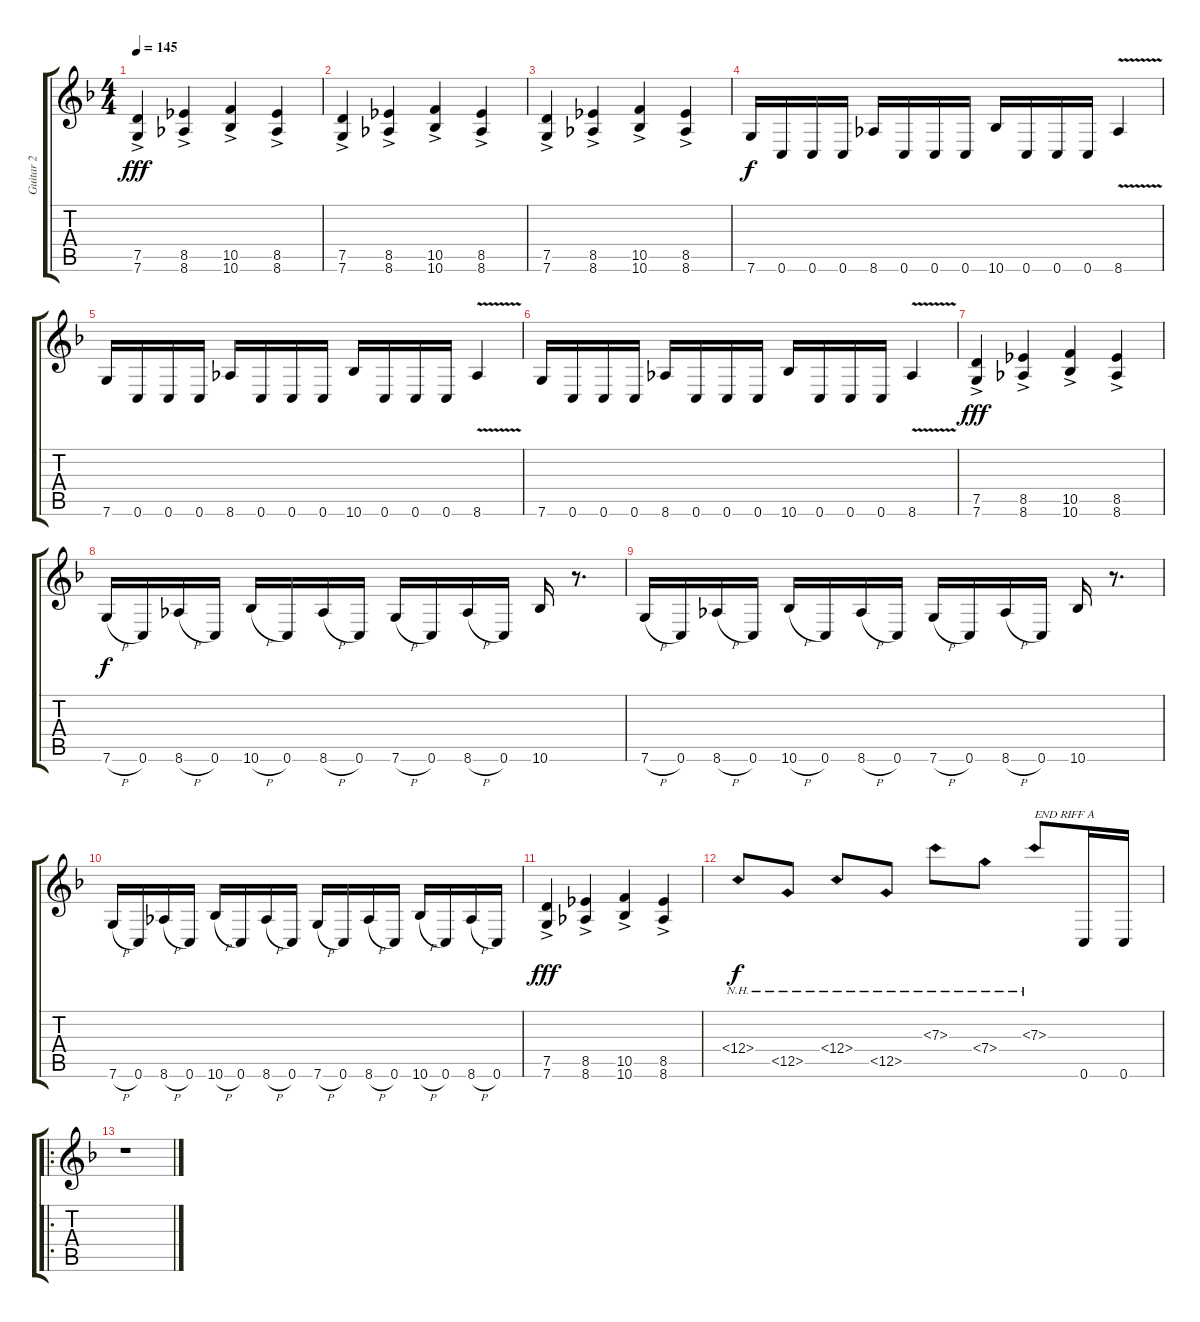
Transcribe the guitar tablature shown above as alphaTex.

\track ("Guitar 2" "Guitar 2") {instrument distortionguitar}
\staff {score tabs}
\tuning (D4 A3 F3 C3 G2 C2) {hide}
\ts (4 4)
\tempo 145
\clef g2
\ks f
(7.5{ac} 7.6{ac}).4{dy fff instrument distortionguitar} (8.5{ac} 8.6{ac}).4 (10.5{ac} 10.6{ac}).4 (8.5{ac} 8.6{ac}).4 |
(7.5{ac} 7.6{ac}).4 (8.5{ac} 8.6{ac}).4 (10.5{ac} 10.6{ac}).4 (8.5{ac} 8.6{ac}).4 |
(7.5{ac} 7.6{ac}).4 (8.5{ac} 8.6{ac}).4 (10.5{ac} 10.6{ac}).4 (8.5{ac} 8.6{ac}).4 |
7.6.16{dy f} 0.6.16 0.6.16 0.6.16 8.6.16 0.6.16 0.6.16 0.6.16 10.6.16 0.6.16 0.6.16 0.6.16 8.6{v}.4 |
7.6.16 0.6.16 0.6.16 0.6.16 8.6.16 0.6.16 0.6.16 0.6.16 10.6.16 0.6.16 0.6.16 0.6.16 8.6{v}.4 |
7.6.16 0.6.16 0.6.16 0.6.16 8.6.16 0.6.16 0.6.16 0.6.16 10.6.16 0.6.16 0.6.16 0.6.16 8.6{v}.4 |
(7.5{ac} 7.6{ac}).4{dy fff} (8.5{ac} 8.6{ac}).4 (10.5{ac} 10.6{ac}).4 (8.5{ac} 8.6{ac}).4 |
7.6{h}.16{dy f} 0.6.16 8.6{h}.16 0.6.16 10.6{h}.16 0.6.16 8.6{h}.16 0.6.16 7.6{h}.16 0.6.16 8.6{h}.16 0.6.16 10.6.16 r.8{d} |
7.6{h}.16 0.6.16 8.6{h}.16 0.6.16 10.6{h}.16 0.6.16 8.6{h}.16 0.6.16 7.6{h}.16 0.6.16 8.6{h}.16 0.6.16 10.6.16 r.8{d} |
7.6{h}.16 0.6.16 8.6{h}.16 0.6.16 10.6{h}.16 0.6.16 8.6{h}.16 0.6.16 7.6{h}.16 0.6.16 8.6{h}.16 0.6.16 10.6{h}.16 0.6.16 8.6{h}.16 0.6.16 |
(7.5{ac} 7.6{ac}).4{dy fff} (8.5{ac} 8.6{ac}).4 (10.5{ac} 10.6{ac}).4 (8.5{ac} 8.6{ac}).4 |
12.4{nh}.8{dy f instrument overdrivenguitar} 12.5{nh}.8 12.4{nh}.8 12.5{nh}.8 7.3{nh}.8 7.4{nh}.8 7.3{nh}.8{txt "END RIFF A"} 0.6.16 0.6.16 |
\ro
r.1
